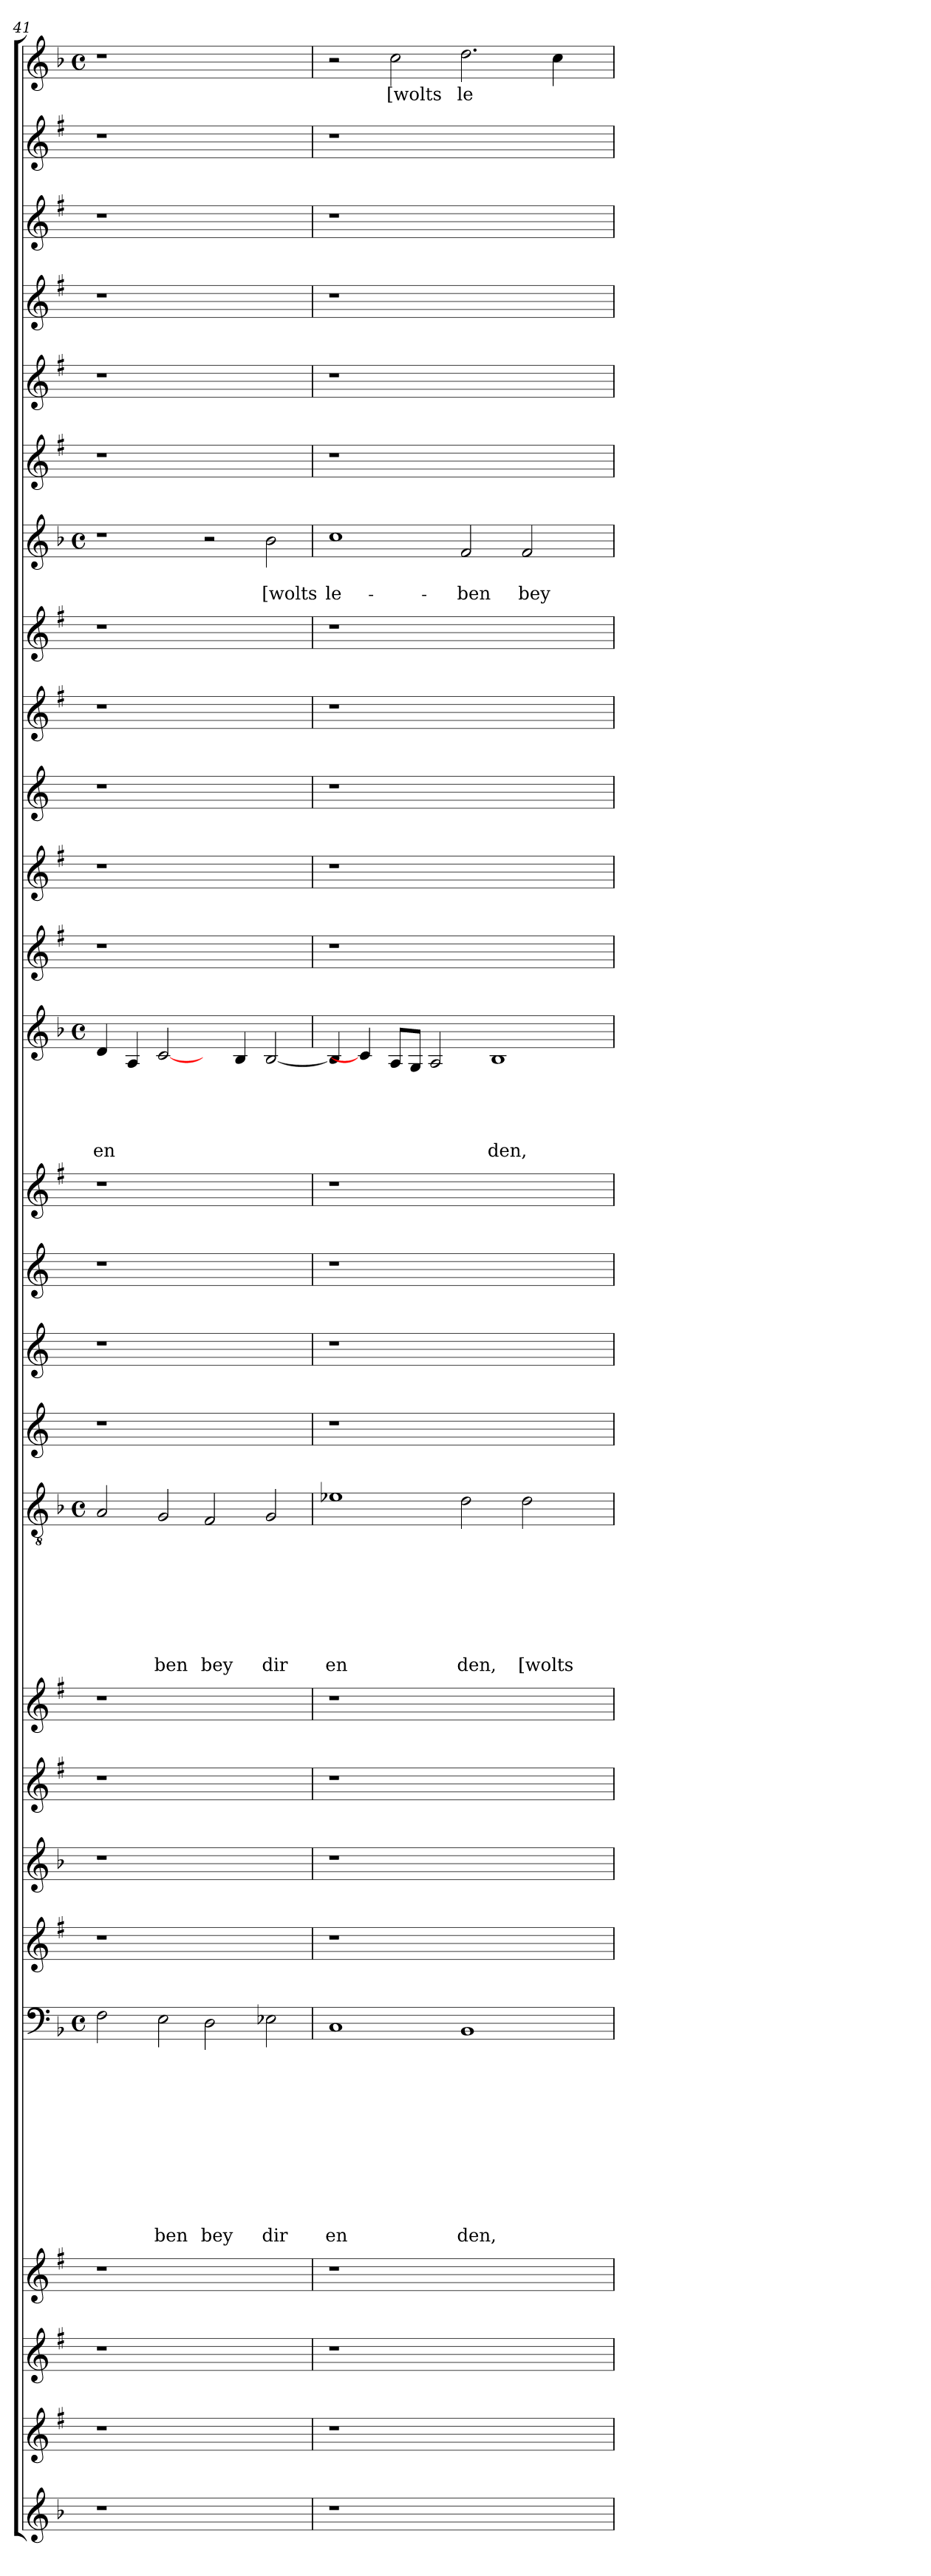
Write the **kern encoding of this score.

**kern	**kern	**kern	**kern	**kern	**text	**text	**text	**text	**text	**text	**text	**text	**text	**text	**text	**kern	**kern	**kern	**kern	**kern	**text	**text	**text	**text	**text	**text	**text	**text	**kern	**kern	**kern	**kern	**kern	**text	**text	**text	**text	**text	**kern	**kern	**kern	**kern	**kern	**kern	**text	**text	**kern	**kern	**kern	**kern	**kern	**kern	**text
*part27	*part26	*part25	*part24	*part23	*part23	*part23	*part23	*part23	*part23	*part23	*part23	*part23	*part23	*part23	*part23	*part22	*part21	*part20	*part19	*part18	*part18	*part18	*part18	*part18	*part18	*part18	*part18	*part18	*part17	*part16	*part15	*part14	*part13	*part13	*part13	*part13	*part13	*part13	*part12	*part11	*part10	*part9	*part8	*part7	*part7	*part7	*part6	*part5	*part4	*part3	*part2	*part1	*part1
*staff27	*staff26	*staff25	*staff24	*staff23	*staff23	*staff23	*staff23	*staff23	*staff23	*staff23	*staff23	*staff23	*staff23	*staff23	*staff23	*staff22	*staff21	*staff20	*staff19	*staff18	*staff18	*staff18	*staff18	*staff18	*staff18	*staff18	*staff18	*staff18	*staff17	*staff16	*staff15	*staff14	*staff13	*staff13	*staff13	*staff13	*staff13	*staff13	*staff12	*staff11	*staff10	*staff9	*staff8	*staff7	*staff7	*staff7	*staff6	*staff5	*staff4	*staff3	*staff2	*staff1	*staff1
*clefG2	*clefG2	*clefG2	*clefG2	*clefF4	*	*	*	*	*	*	*	*	*	*	*	*clefG2	*clefG2	*clefG2	*clefG2	*clefGv2	*	*	*	*	*	*	*	*	*clefG2	*clefG2	*clefG2	*clefG2	*clefG2	*	*	*	*	*	*clefG2	*clefG2	*clefG2	*clefG2	*clefG2	*clefG2	*	*	*clefG2	*clefG2	*clefG2	*clefG2	*clefG2	*clefG2	*
*	*ITrd1c2	*ITrd1c2	*ITrd1c2	*	*	*	*	*	*	*	*	*	*	*	*	*ITrd1c2	*	*ITrd1c2	*ITrd1c2	*	*	*	*	*	*	*	*	*	*ITrd-3c-5	*ITrd-3c-5	*ITrd-3c-5	*ITrd1c2	*	*	*	*	*	*	*ITrd1c2	*ITrd1c2	*ITrd-3c-5	*ITrd1c2	*ITrd1c2	*	*	*	*ITrd1c2	*ITrd1c2	*ITrd1c2	*ITrd1c2	*ITrd1c2	*ITrd-3c-5	*
*k[b-]	*k[b-]	*k[b-]	*k[b-]	*k[b-]	*	*	*	*	*	*	*	*	*	*	*	*k[b-]	*k[b-]	*k[b-]	*k[b-]	*k[b-]	*	*	*	*	*	*	*	*	*k[b-]	*k[b-]	*k[b-]	*k[b-]	*k[b-]	*	*	*	*	*	*k[b-]	*k[b-]	*k[b-]	*k[b-]	*k[b-]	*k[b-]	*	*	*k[b-]	*k[b-]	*k[b-]	*k[b-]	*k[b-]	*k[b-e-]	*
*F:	*F:	*F:	*F:	*F:	*	*	*	*	*	*	*	*	*	*	*	*F:	*F:	*F:	*F:	*F:	*	*	*	*	*	*	*	*	*F:	*F:	*F:	*F:	*F:	*	*	*	*	*	*F:	*F:	*F:	*F:	*F:	*F:	*	*	*F:	*F:	*F:	*F:	*F:	*B-:	*
*	*	*	*	*M4/4	*	*	*	*	*	*	*	*	*	*	*	*	*	*	*	*M4/4	*	*	*	*	*	*	*	*	*	*	*	*	*M4/4	*	*	*	*	*	*	*	*	*	*	*M4/4	*	*	*	*	*	*	*	*M4/4	*
*	*	*	*	*met(c)	*	*	*	*	*	*	*	*	*	*	*	*	*	*	*	*met(c)	*	*	*	*	*	*	*	*	*	*	*	*	*met(c)	*	*	*	*	*	*	*	*	*	*	*met(c)	*	*	*	*	*	*	*	*met(c)	*
=41	=41	=41	=41	=41	=41	=41	=41	=41	=41	=41	=41	=41	=41	=41	=41	=41	=41	=41	=41	=41	=41	=41	=41	=41	=41	=41	=41	=41	=41	=41	=41	=41	=41	=41	=41	=41	=41	=41	=41	=41	=41	=41	=41	=41	=41	=41	=41	=41	=41	=41	=41	=41	=41
!	!	!	!	!	!	!	!	!	!	!	!	!	!	!	!	!	!	!	!	!	!	!	!	!	!	!	!	!	!	!	!	!	!	!	!	!	!	!LO:LY:b	!	!	!	!	!	!	!	!	!	!	!	!	!	!	!
1r	1r	1r	1r	2F\	.	.	.	.	.	.	.	.	.	.	.	1r	1r	1r	1r	2A/	.	.	.	.	.	.	.	.	1r	1r	1r	1r	4d/	.	.	.	.	-en	1r	1r	1r	1r	1r	1r	.	.	1r	1r	1r	1r	1r	1r	.
.	.	.	.	.	.	.	.	.	.	.	.	.	.	.	.	.	.	.	.	.	.	.	.	.	.	.	.	.	.	.	.	.	4A/	.	.	.	.	.	.	.	.	.	.	.	.	.	.	.	.	.	.	.	.
!	!	!	!	!	!	!	!	!	!	!	!	!	!	!	!LO:LY:b	!	!	!	!	!	!	!	!	!	!	!	!	!LO:LY:b	!	!	!	!	!	!	!	!	!	!	!	!	!	!	!	!	!	!	!	!	!	!	!	!	!
.	.	.	.	2E\	.	.	.	.	.	.	.	.	.	.	ben	.	.	.	.	2G/	.	.	.	.	.	.	.	ben	.	.	.	.	[2c/	.	.	.	.	.	.	.	.	.	.	.	.	.	.	.	.	.	.	.	.
!	!	!	!	!	!	!	!	!	!	!	!	!	!	!	!LO:LY:b	!	!	!	!	!	!	!	!	!	!	!	!	!LO:LY:b	!	!	!	!	!	!	!	!	!	!	!	!	!	!	!	!	!	!	!	!	!	!	!	!	!
1ryy	1ryy	1ryy	1ryy	2D\	.	.	.	.	.	.	.	.	.	.	bey	1ryy	1ryy	1ryy	1ryy	2F/	.	.	.	.	.	.	.	bey	1ryy	1ryy	1ryy	1ryy	4ryy	.	.	.	.	.	1ryy	1ryy	1ryy	1ryy	1ryy	2r	.	.	1ryy	1ryy	1ryy	1ryy	1ryy	1ryy	.
.	.	.	.	.	.	.	.	.	.	.	.	.	.	.	.	.	.	.	.	.	.	.	.	.	.	.	.	.	.	.	.	.	4B-/	.	.	.	.	.	.	.	.	.	.	.	.	.	.	.	.	.	.	.	.
!	!	!	!	!	!	!	!	!	!	!	!	!	!	!	!LO:LY:b	!	!	!	!	!	!	!	!	!	!	!	!	!LO:LY:b	!	!	!	!	!	!	!	!	!	!	!	!	!	!	!	!	!	!LO:LY:b	!	!	!	!	!	!	!
.	.	.	.	2E-X\	.	.	.	.	.	.	.	.	.	.	dir	.	.	.	.	2G/	.	.	.	.	.	.	.	dir	.	.	.	.	[<2B-/	.	.	.	.	.	.	.	.	.	.	2b-\	.	[wolts	.	.	.	.	.	.	.
=42	=42	=42	=42	=42	=42	=42	=42	=42	=42	=42	=42	=42	=42	=42	=42	=42	=42	=42	=42	=42	=42	=42	=42	=42	=42	=42	=42	=42	=42	=42	=42	=42	=42	=42	=42	=42	=42	=42	=42	=42	=42	=42	=42	=42	=42	=42	=42	=42	=42	=42	=42	=42	=42
!	!	!	!	!	!	!	!	!	!	!	!	!	!	!	!LO:LY:b	!	!	!	!	!	!	!	!	!	!	!	!	!LO:LY:b	!	!	!	!	!	!	!	!	!	!	!	!	!	!	!	!	!	!LO:LY:b	!	!	!	!	!	!	!
1r	1r	1r	1r	1C	.	.	.	.	.	.	.	.	.	.	en	1r	1r	1r	1r	1e-X	.	.	.	.	.	.	.	en	1r	1r	1r	1r	4B-/]	.	.	.	.	.	1r	1r	1r	1r	1r	1cc	.	le-	1r	1r	1r	1r	1r	2r	.
.	.	.	.	.	.	.	.	.	.	.	.	.	.	.	.	.	.	.	.	.	.	.	.	.	.	.	.	.	.	.	.	.	4c/]	.	.	.	.	.	.	.	.	.	.	.	.	.	.	.	.	.	.	.	.
!	!	!	!	!	!	!	!	!	!	!	!	!	!	!	!	!	!	!	!	!	!	!	!	!	!	!	!	!	!	!	!	!	!	!	!	!	!	!	!	!	!	!	!	!	!	!	!	!	!	!	!	!	!LO:LY:b
.	.	.	.	.	.	.	.	.	.	.	.	.	.	.	.	.	.	.	.	.	.	.	.	.	.	.	.	.	.	.	.	.	8A/L	.	.	.	.	.	.	.	.	.	.	.	.	.	.	.	.	.	.	2ff\	[wolts
.	.	.	.	.	.	.	.	.	.	.	.	.	.	.	.	.	.	.	.	.	.	.	.	.	.	.	.	.	.	.	.	.	8G/J	.	.	.	.	.	.	.	.	.	.	.	.	.	.	.	.	.	.	.	.
.	.	.	.	.	.	.	.	.	.	.	.	.	.	.	.	.	.	.	.	.	.	.	.	.	.	.	.	.	.	.	.	.	2A/	.	.	.	.	.	.	.	.	.	.	.	.	.	.	.	.	.	.	.	.
!	!	!	!	!	!	!	!	!	!	!	!	!	!	!	!LO:LY:b	!	!	!	!	!	!	!	!	!	!	!	!	!LO:LY:b	!	!	!	!	!	!	!	!	!	!	!	!	!	!	!	!	!	!LO:LY:b	!	!	!	!	!	!	!LO:LY:b
1ryy	1ryy	1ryy	1ryy	1BB-	.	.	.	.	.	.	.	.	.	.	den,	1ryy	1ryy	1ryy	1ryy	2d\	.	.	.	.	.	.	.	den,	1ryy	1ryy	1ryy	1ryy	.	.	.	.	.	.	1ryy	1ryy	1ryy	1ryy	1ryy	2f/	.	-ben	1ryy	1ryy	1ryy	1ryy	1ryy	2.gg\	le
!	!	!	!	!	!	!	!	!	!	!	!	!	!	!	!	!	!	!	!	!	!	!	!	!	!	!	!	!	!	!	!	!	!	!	!	!	!	!LO:LY:b	!	!	!	!	!	!	!	!	!	!	!	!	!	!	!
.	.	.	.	.	.	.	.	.	.	.	.	.	.	.	.	.	.	.	.	.	.	.	.	.	.	.	.	.	.	.	.	.	1B-	.	.	.	.	den,	.	.	.	.	.	.	.	.	.	.	.	.	.	.	.
!	!	!	!	!	!	!	!	!	!	!	!	!	!	!	!	!	!	!	!	!	!	!	!	!	!	!	!	!LO:LY:b	!	!	!	!	!	!	!	!	!	!	!	!	!	!	!	!	!	!LO:LY:b	!	!	!	!	!	!	!
.	.	.	.	.	.	.	.	.	.	.	.	.	.	.	.	.	.	.	.	2d\	.	.	.	.	.	.	.	[wolts	.	.	.	.	.	.	.	.	.	.	.	.	.	.	.	2f/	.	bey	.	.	.	.	.	.	.
.	.	.	.	.	.	.	.	.	.	.	.	.	.	.	.	.	.	.	.	.	.	.	.	.	.	.	.	.	.	.	.	.	.	.	.	.	.	.	.	.	.	.	.	.	.	.	.	.	.	.	.	4ff\	.
4ryy	4ryy	4ryy	4ryy	4ryy	.	.	.	.	.	.	.	.	.	.	.	4ryy	4ryy	4ryy	4ryy	4ryy	.	.	.	.	.	.	.	.	4ryy	4ryy	4ryy	4ryy	.	.	.	.	.	.	4ryy	4ryy	4ryy	4ryy	4ryy	4ryy	.	.	4ryy	4ryy	4ryy	4ryy	4ryy	4ryy	.
=	=	=	=	=	=	=	=	=	=	=	=	=	=	=	=	=	=	=	=	=	=	=	=	=	=	=	=	=	=	=	=	=	=	=	=	=	=	=	=	=	=	=	=	=	=	=	=	=	=	=	=	=	=
*-	*-	*-	*-	*-	*-	*-	*-	*-	*-	*-	*-	*-	*-	*-	*-	*-	*-	*-	*-	*-	*-	*-	*-	*-	*-	*-	*-	*-	*-	*-	*-	*-	*-	*-	*-	*-	*-	*-	*-	*-	*-	*-	*-	*-	*-	*-	*-	*-	*-	*-	*-	*-	*-
